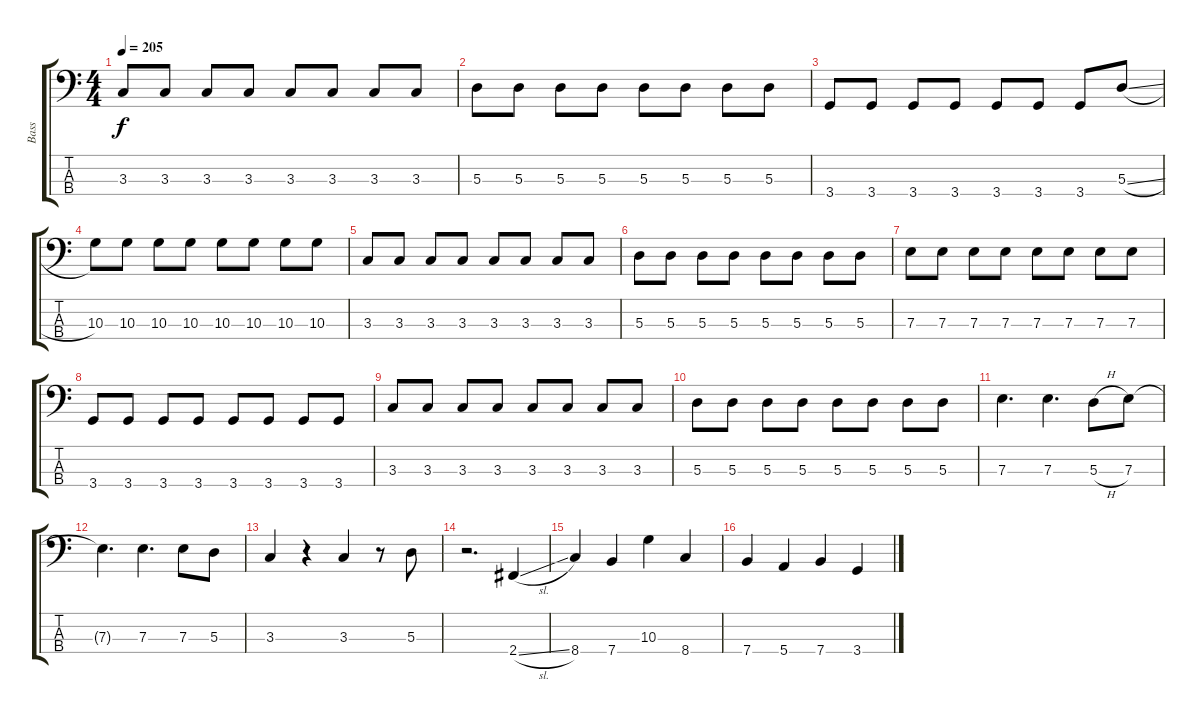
\track ("Bass" "Bass") {instrument electricbasspick}
\staff {score tabs}
\tuning (G2 D2 A1 E1) {hide}
\ts (4 4)
\tempo 205
\clef f4
\ks c
3.3.8{dy f} 3.3.8 3.3.8 3.3.8 3.3.8 3.3.8 3.3.8 3.3.8 |
5.3.8 5.3.8 5.3.8 5.3.8 5.3.8 5.3.8 5.3.8 5.3.8 |
3.4.8 3.4.8 3.4.8 3.4.8 3.4.8 3.4.8 3.4.8 5.3{sl}.8 |
10.3.8 10.3.8 10.3.8 10.3.8 10.3.8 10.3.8 10.3.8 10.3.8 |
3.3.8 3.3.8 3.3.8 3.3.8 3.3.8 3.3.8 3.3.8 3.3.8 |
5.3.8 5.3.8 5.3.8 5.3.8 5.3.8 5.3.8 5.3.8 5.3.8 |
7.3.8 7.3.8 7.3.8 7.3.8 7.3.8 7.3.8 7.3.8 7.3.8 |
3.4.8 3.4.8 3.4.8 3.4.8 3.4.8 3.4.8 3.4.8 3.4.8 |
3.3.8 3.3.8 3.3.8 3.3.8 3.3.8 3.3.8 3.3.8 3.3.8 |
5.3.8 5.3.8 5.3.8 5.3.8 5.3.8 5.3.8 5.3.8 5.3.8 |
7.3.4{d} 7.3.4{d} 5.3{h}.8 7.3.8 |
7.3{t}.4{d} 7.3.4{d} 7.3.8 5.3.8 |
3.3.4 r.4 3.3.4 r.8 5.3.8 |
r.2{d} 2.4{sl}.4 |
8.4.4 7.4.4 10.3.4 8.4.4 |
7.4.4 5.4.4 7.4.4 3.4.4
